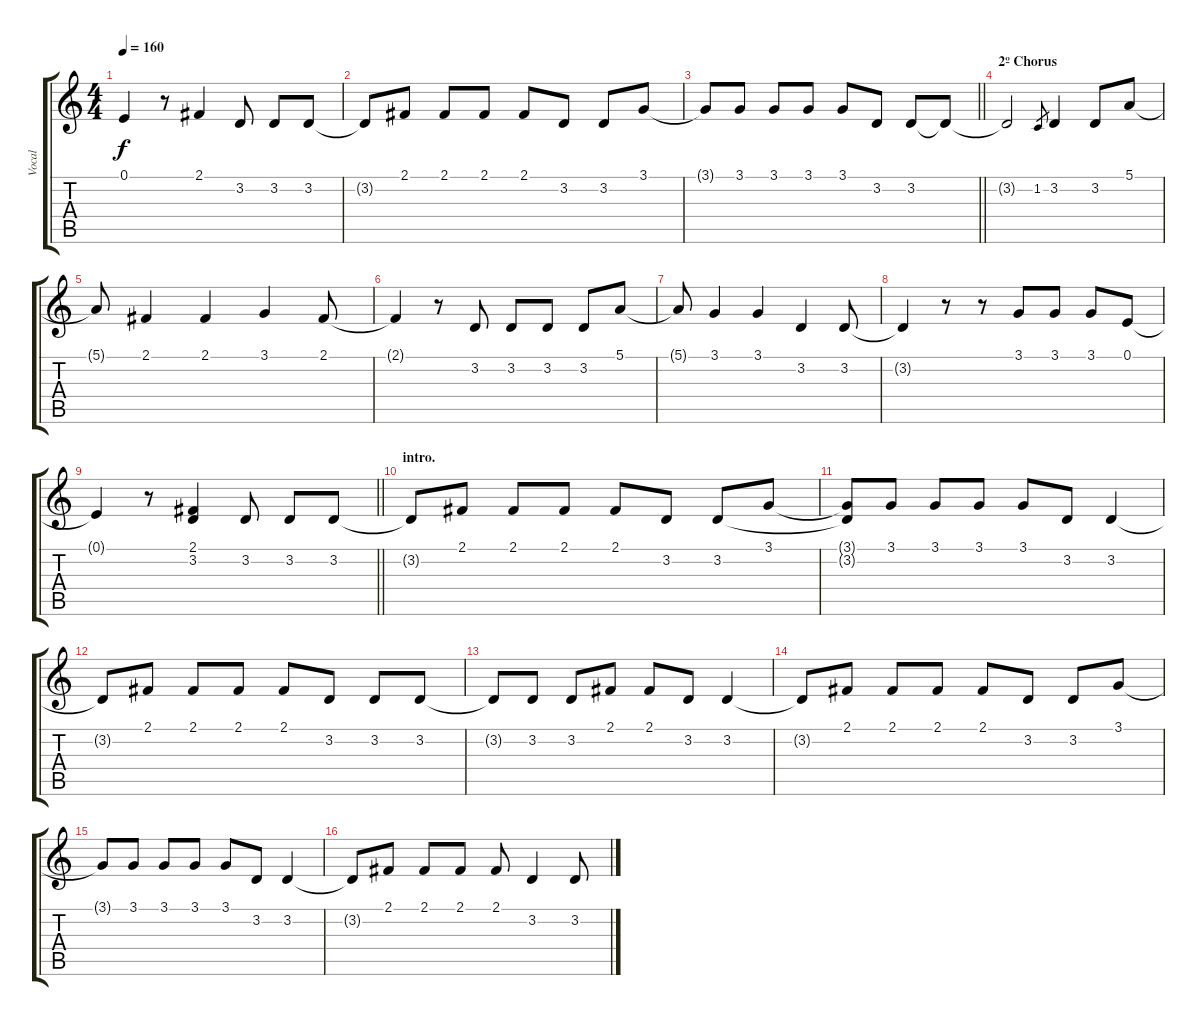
\track ("Vocal" "Vocal") {instrument flute}
\staff {score tabs}
\tuning (E4 B3 G3 D3 A2 E2) {hide}
\ts (4 4)
\tempo 160
\clef g2
\ks c
0.1{t}.4{dy f} r.8 2.1.4 3.2.8 3.2.8 3.2.8 |
3.2{t}.8 2.1.8 2.1.8 2.1.8 2.1.8 3.2.8 3.2.8 3.1.8 |
\barLineRight lightlight
3.1{t}.8 3.1.8 3.1.8 3.1.8 3.1.8 3.2.8 3.2.8 3.2{t}.8 |
\section ("" "2º Chorus")
3.2{t}.2 1.2.8{gr} 3.2.4 3.2.8 5.1.8 |
5.1{t}.8 2.1.4 2.1.4 3.1.4 2.1.8 |
2.1{t}.4 r.8 3.2.8 3.2.8 3.2.8 3.2.8 5.1.8 |
5.1{t}.8 3.1.4 3.1.4 3.2.4 3.2.8 |
3.2{t}.4 r.8 r.8 3.1.8 3.1.8 3.1.8 0.1.8 |
\barLineRight lightlight
0.1{t}.4 r.8 (2.1 3.2).4 3.2.8 3.2.8 3.2.8 |
\section ("" "intro.")
3.2{t}.8 2.1.8 2.1.8 2.1.8 2.1.8 3.2.8 3.2.8 3.1.8 |
(3.1{t} 3.2{t}).8 3.1.8 3.1.8 3.1.8 3.1.8 3.2.8 3.2.4 |
3.2{t}.8 2.1.8 2.1.8 2.1.8 2.1.8 3.2.8 3.2.8 3.2.8 |
3.2{t}.8 3.2.8 3.2.8 2.1.8 2.1.8 3.2.8 3.2.4 |
3.2{t}.8 2.1.8 2.1.8 2.1.8 2.1.8 3.2.8 3.2.8 3.1.8 |
3.1{t}.8 3.1.8 3.1.8 3.1.8 3.1.8 3.2.8 3.2.4 |
3.2{t}.8 2.1.8 2.1.8 2.1.8 2.1.8 3.2.4 3.2.8
